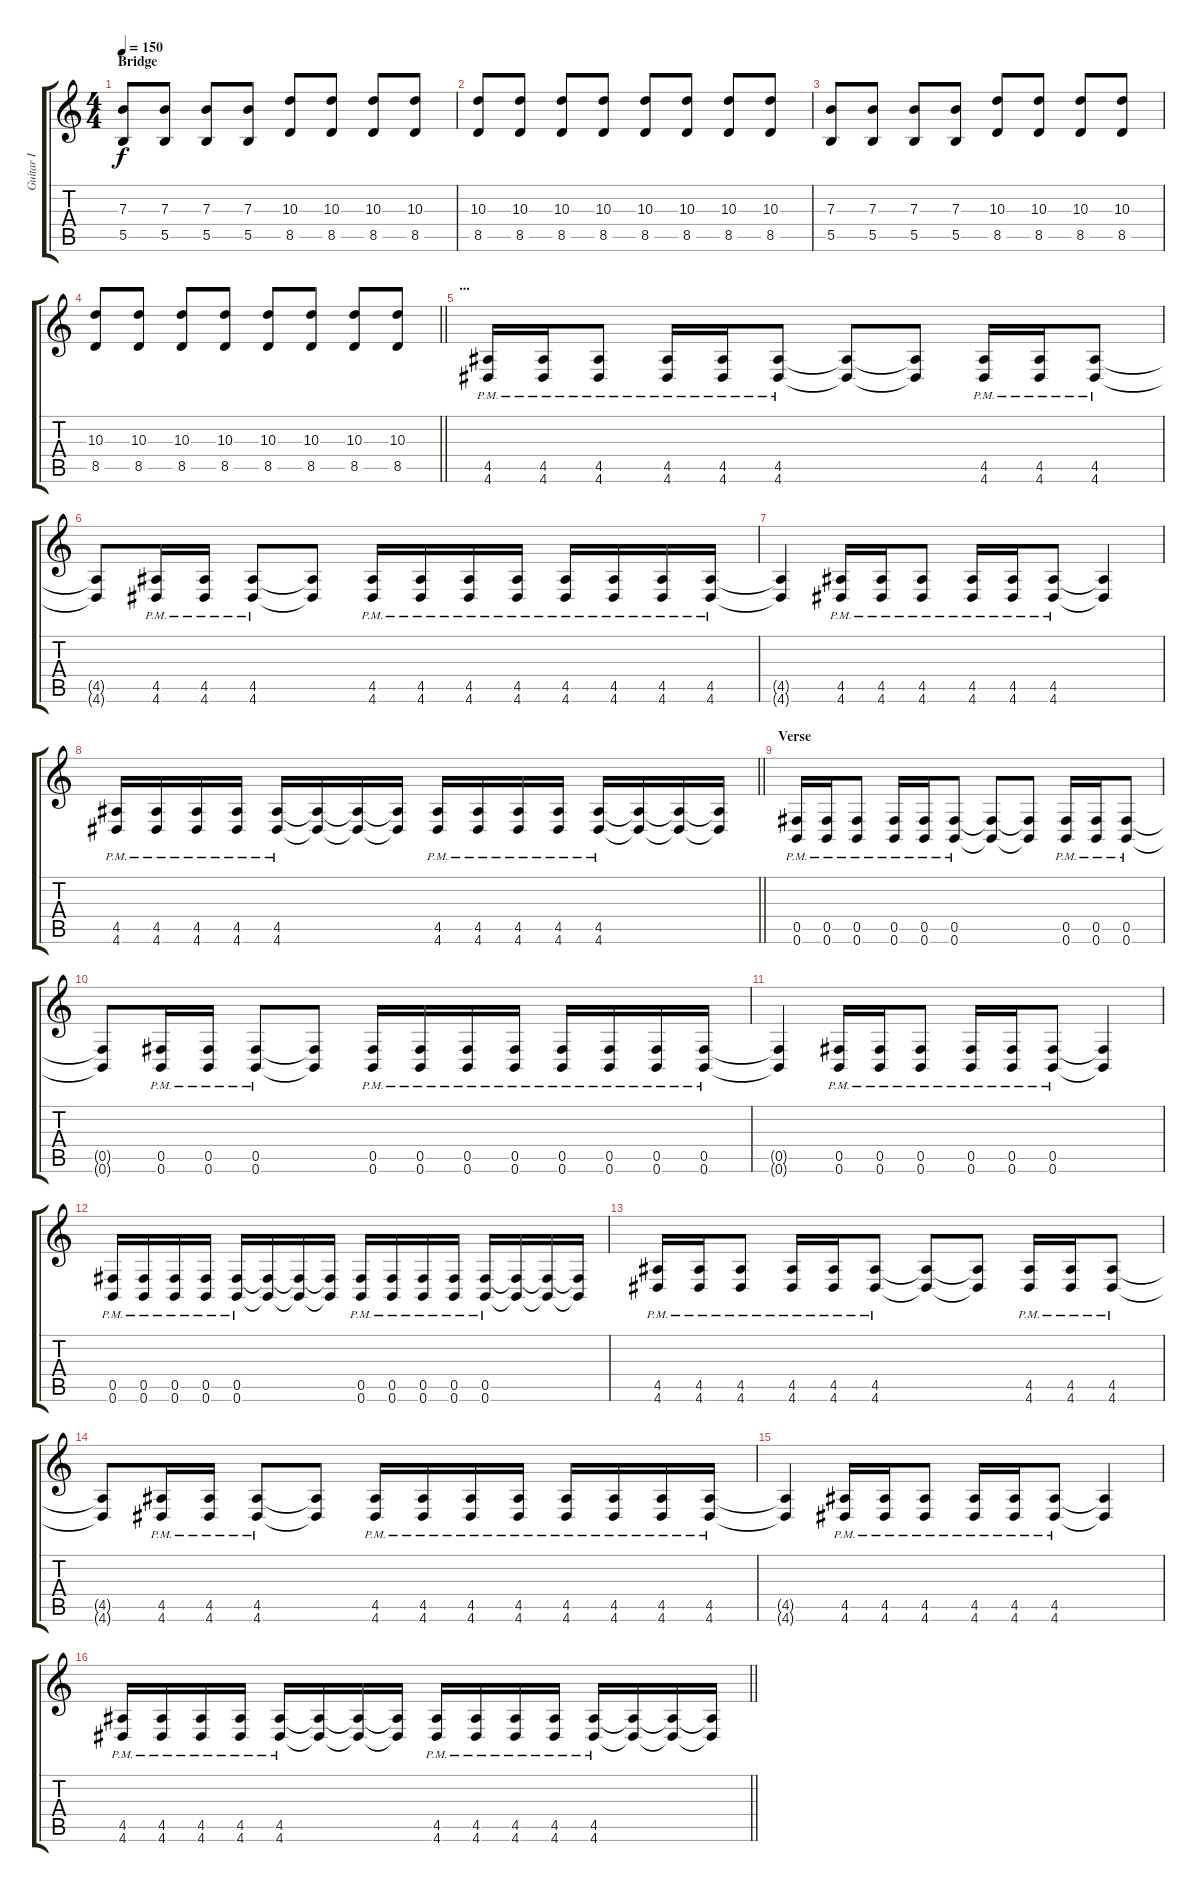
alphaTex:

\track ("Guitar I" "Guitar I") {instrument distortionguitar}
\staff {score tabs}
\tuning (Db4 Ab3 E3 B2 Gb2 B1) {hide}
\ts (4 4)
\section ("" "Bridge")
\tempo 150
\clef g2
\ks c
(7.3 5.5).8{dy f} (7.3 5.5).8 (7.3 5.5).8 (7.3 5.5).8 (10.3 8.5).8 (10.3 8.5).8 (10.3 8.5).8 (10.3 8.5).8 |
(10.3 8.5).8 (10.3 8.5).8 (10.3 8.5).8 (10.3 8.5).8 (10.3 8.5).8 (10.3 8.5).8 (10.3 8.5).8 (10.3 8.5).8 |
(7.3 5.5).8 (7.3 5.5).8 (7.3 5.5).8 (7.3 5.5).8 (10.3 8.5).8 (10.3 8.5).8 (10.3 8.5).8 (10.3 8.5).8 |
\barLineRight lightlight
(10.3 8.5).8 (10.3 8.5).8 (10.3 8.5).8 (10.3 8.5).8 (10.3 8.5).8 (10.3 8.5).8 (10.3 8.5).8 (10.3 8.5).8 |
\section ("" "...")
(4.5{pm} 4.6{pm}).16 (4.5{pm} 4.6{pm}).16 (4.5{pm} 4.6{pm}).8 (4.5{pm} 4.6{pm}).16 (4.5{pm} 4.6{pm}).16 (4.5{pm} 4.6{pm}).8 (4.5{t} 4.6{t}).8 (4.5{t} 4.6{t}).8 (4.5{pm} 4.6{pm}).16 (4.5{pm} 4.6{pm}).16 (4.5{pm} 4.6{pm}).8 |
(4.5{t} 4.6{t}).8 (4.5{pm} 4.6{pm}).16 (4.5{pm} 4.6{pm}).16 (4.5{pm} 4.6{pm}).8 (4.5{t} 4.6{t}).8 (4.5{pm} 4.6{pm}).16 (4.5{pm} 4.6{pm}).16 (4.5{pm} 4.6{pm}).16 (4.5{pm} 4.6{pm}).16 (4.5{pm} 4.6{pm}).16 (4.5{pm} 4.6{pm}).16 (4.5{pm} 4.6{pm}).16 (4.5{pm} 4.6{pm}).16 |
(4.5{t} 4.6{t}).4 (4.5{pm} 4.6{pm}).16 (4.5{pm} 4.6{pm}).16 (4.5{pm} 4.6{pm}).8 (4.5{pm} 4.6{pm}).16 (4.5{pm} 4.6{pm}).16 (4.5{pm} 4.6{pm}).8 (4.5{t} 4.6{t}).4 |
\barLineRight lightlight
(4.5{pm} 4.6{pm}).16 (4.5{pm} 4.6{pm}).16 (4.5{pm} 4.6{pm}).16 (4.5{pm} 4.6{pm}).16 (4.5{pm} 4.6{pm}).16 (4.5{t} 4.6{t}).16 (4.5{t} 4.6{t}).16 (4.5{t} 4.6{t}).16 (4.5{pm} 4.6{pm}).16 (4.5{pm} 4.6{pm}).16 (4.5{pm} 4.6{pm}).16 (4.5{pm} 4.6{pm}).16 (4.5{pm} 4.6{pm}).16 (4.5{t} 4.6{t}).16 (4.5{t} 4.6{t}).16 (4.5{t} 4.6{t}).16 |
\section ("" "Verse")
(0.5{pm} 0.6{pm}).16{volume 13} (0.5{pm} 0.6{pm}).16 (0.5{pm} 0.6{pm}).8 (0.5{pm} 0.6{pm}).16 (0.5{pm} 0.6{pm}).16 (0.5{pm} 0.6{pm}).8 (0.5{t} 0.6{t}).8 (0.5{t} 0.6{t}).8 (0.5{pm} 0.6{pm}).16 (0.5{pm} 0.6{pm}).16 (0.5{pm} 0.6{pm}).8 |
(0.5{t} 0.6{t}).8 (0.5{pm} 0.6{pm}).16 (0.5{pm} 0.6{pm}).16 (0.5{pm} 0.6{pm}).8 (0.5{t} 0.6{t}).8 (0.5{pm} 0.6{pm}).16 (0.5{pm} 0.6{pm}).16 (0.5{pm} 0.6{pm}).16 (0.5{pm} 0.6{pm}).16 (0.5{pm} 0.6{pm}).16 (0.5{pm} 0.6{pm}).16 (0.5{pm} 0.6{pm}).16 (0.5{pm} 0.6{pm}).16 |
(0.5{t} 0.6{t}).4 (0.5{pm} 0.6{pm}).16 (0.5{pm} 0.6{pm}).16 (0.5{pm} 0.6{pm}).8 (0.5{pm} 0.6{pm}).16 (0.5{pm} 0.6{pm}).16 (0.5{pm} 0.6{pm}).8 (0.5{t} 0.6{t}).4 |
(0.5{pm} 0.6{pm}).16 (0.5{pm} 0.6{pm}).16 (0.5{pm} 0.6{pm}).16 (0.5{pm} 0.6{pm}).16 (0.5{pm} 0.6{pm}).16 (0.5{t} 0.6{t}).16 (0.5{t} 0.6{t}).16 (0.5{t} 0.6{t}).16 (0.5{pm} 0.6{pm}).16 (0.5{pm} 0.6{pm}).16 (0.5{pm} 0.6{pm}).16 (0.5{pm} 0.6{pm}).16 (0.5{pm} 0.6{pm}).16 (0.5{t} 0.6{t}).16 (0.5{t} 0.6{t}).16 (0.5{t} 0.6{t}).16 |
(4.5{pm} 4.6{pm}).16 (4.5{pm} 4.6{pm}).16 (4.5{pm} 4.6{pm}).8 (4.5{pm} 4.6{pm}).16 (4.5{pm} 4.6{pm}).16 (4.5{pm} 4.6{pm}).8 (4.5{t} 4.6{t}).8 (4.5{t} 4.6{t}).8 (4.5{pm} 4.6{pm}).16 (4.5{pm} 4.6{pm}).16 (4.5{pm} 4.6{pm}).8 |
(4.5{t} 4.6{t}).8 (4.5{pm} 4.6{pm}).16 (4.5{pm} 4.6{pm}).16 (4.5{pm} 4.6{pm}).8 (4.5{t} 4.6{t}).8 (4.5{pm} 4.6{pm}).16 (4.5{pm} 4.6{pm}).16 (4.5{pm} 4.6{pm}).16 (4.5{pm} 4.6{pm}).16 (4.5{pm} 4.6{pm}).16 (4.5{pm} 4.6{pm}).16 (4.5{pm} 4.6{pm}).16 (4.5{pm} 4.6{pm}).16 |
(4.5{t} 4.6{t}).4 (4.5{pm} 4.6{pm}).16 (4.5{pm} 4.6{pm}).16 (4.5{pm} 4.6{pm}).8 (4.5{pm} 4.6{pm}).16 (4.5{pm} 4.6{pm}).16 (4.5{pm} 4.6{pm}).8 (4.5{t} 4.6{t}).4 |
\barLineRight lightlight
(4.5{pm} 4.6{pm}).16 (4.5{pm} 4.6{pm}).16 (4.5{pm} 4.6{pm}).16 (4.5{pm} 4.6{pm}).16 (4.5{pm} 4.6{pm}).16 (4.5{t} 4.6{t}).16 (4.5{t} 4.6{t}).16 (4.5{t} 4.6{t}).16 (4.5{pm} 4.6{pm}).16 (4.5{pm} 4.6{pm}).16 (4.5{pm} 4.6{pm}).16 (4.5{pm} 4.6{pm}).16 (4.5{pm} 4.6{pm}).16 (4.5{t} 4.6{t}).16 (4.5{t} 4.6{t}).16 (4.5{t} 4.6{t}).16
